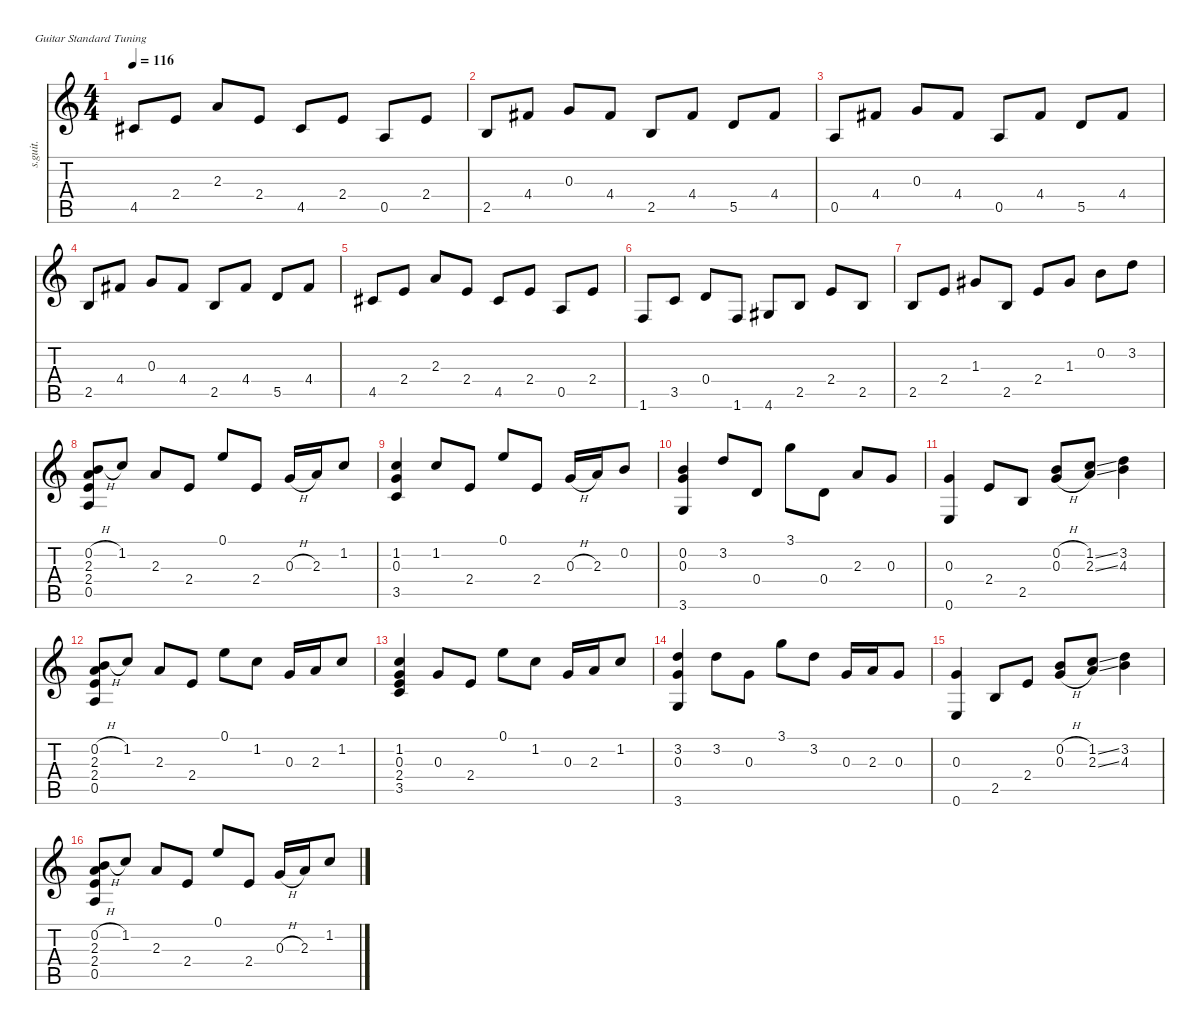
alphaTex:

\defaultSystemsLayout 4
\hideDynamics
\bracketExtendMode nobrackets
\track ("Gtr. 1" "s.guit.") {instrument acousticguitarsteel}
\staff {score tabs}
\tuning (E4 B3 G3 D3 A2 E2)
\ts (4 4)
\tempo 116
\clef g2
\ks c
4.5{acc #}.8{dy f beam Up} 2.4.8{beam Up} 2.3.8{beam Up} 2.4.8{beam Up} 4.5{acc #}.8{beam Up} 2.4.8{beam Up} 0.5.8{beam Up} 2.4.8{beam Up} |
2.5.8{beam Up} 4.4{acc #}.8{beam Up} 0.3.8{beam Up} 4.4{acc #}.8{beam Up} 2.5.8{beam Up} 4.4{acc #}.8{beam Up} 5.5.8{beam Up} 4.4{acc #}.8{beam Up} |
0.5.8{beam Up} 4.4{acc #}.8{beam Up} 0.3.8{beam Up} 4.4{acc #}.8{beam Up} 0.5.8{beam Up} 4.4{acc #}.8{beam Up} 5.5.8{beam Up} 4.4{acc #}.8{beam Up} |
2.5.8{beam Up} 4.4{acc #}.8{beam Up} 0.3.8{beam Up} 4.4{acc #}.8{beam Up} 2.5.8{beam Up} 4.4{acc #}.8{beam Up} 5.5.8{beam Up} 4.4{acc #}.8{beam Up} |
4.5{acc #}.8{beam Up} 2.4.8{beam Up} 2.3.8{beam Up} 2.4.8{beam Up} 4.5{acc #}.8{beam Up} 2.4.8{beam Up} 0.5.8{beam Up} 2.4.8{beam Up} |
1.6.8{beam Up} 3.5.8{beam Up} 0.4.8{beam Up} 1.6.8{beam Up} 4.6{acc #}.8{beam Up} 2.5.8{beam Up} 2.4.8{beam Up} 2.5.8{beam Up} |
2.5.8{beam Up} 2.4.8{beam Up} 1.3{acc #}.8{beam Up} 2.5.8{beam Up} 2.4.8{beam Up} 1.3{acc #}.8{beam Up} 0.2.8{beam Down} 3.2.8{beam Down} |
(0.2{h} 2.3 2.4 0.5).8{beam Up} 1.2.8{beam Up} 2.3.8{beam Up} 2.4.8{beam Up} 0.1.8{beam Up} 2.4.8{beam Up} 0.3{h}.16{beam Up} 2.3.16{beam Up} 1.2.8{beam Up} |
(1.2 0.3 3.5).4{beam Up} 1.2.8{beam Up} 2.4.8{beam Up} 0.1.8{beam Up} 2.4.8{beam Up} 0.3{h}.16{beam Up} 2.3.16{beam Up} 0.2.8{beam Up} |
(0.2 0.3 3.6).4{beam Up} 3.2.8{beam Up} 0.4.8{beam Up} 3.1.8{beam Down} 0.4.8{beam Down} 2.3.8{beam Up} 0.3.8{beam Up} |
(0.3 0.6).4{beam Up} 2.4.8{beam Up} 2.5.8{beam Up} (0.2{h} 0.3{h}).8{beam Up} (1.2{ss} 2.3{ss}).8{beam Up} (3.2 4.3).4{beam Down} |
(0.2{h} 2.3 2.4 0.5).8{beam Up} 1.2.8{beam Up} 2.3.8{beam Up} 2.4.8{beam Up} 0.1.8{beam Down} 1.2.8{beam Down} 0.3.16{beam Up} 2.3.16{beam Up} 1.2.8{beam Up} |
(1.2 0.3 2.4 3.5).4{beam Up} 0.3.8{beam Up} 2.4.8{beam Up} 0.1.8{beam Down} 1.2.8{beam Down} 0.3.16{beam Up} 2.3.16{beam Up} 1.2.8{beam Up} |
(3.2 0.3 3.6).4{beam Up} 3.2.8{beam Down} 0.3.8{beam Down} 3.1.8{beam Down} 3.2.8{beam Down} 0.3.16{beam Up} 2.3.16{beam Up} 0.3.8{beam Up} |
(0.3 0.6).4{beam Up} 2.5.8{beam Up} 2.4.8{beam Up} (0.2{h} 0.3{h}).8{beam Up} (1.2{ss} 2.3{ss}).8{beam Up} (3.2 4.3).4{beam Down} |
(0.2{h} 2.3 2.4 0.5).8{beam Up} 1.2.8{beam Up} 2.3.8{beam Up} 2.4.8{beam Up} 0.1.8{beam Up} 2.4.8{beam Up} 0.3{h}.16{beam Up} 2.3.16{beam Up} 1.2.8{beam Up}
